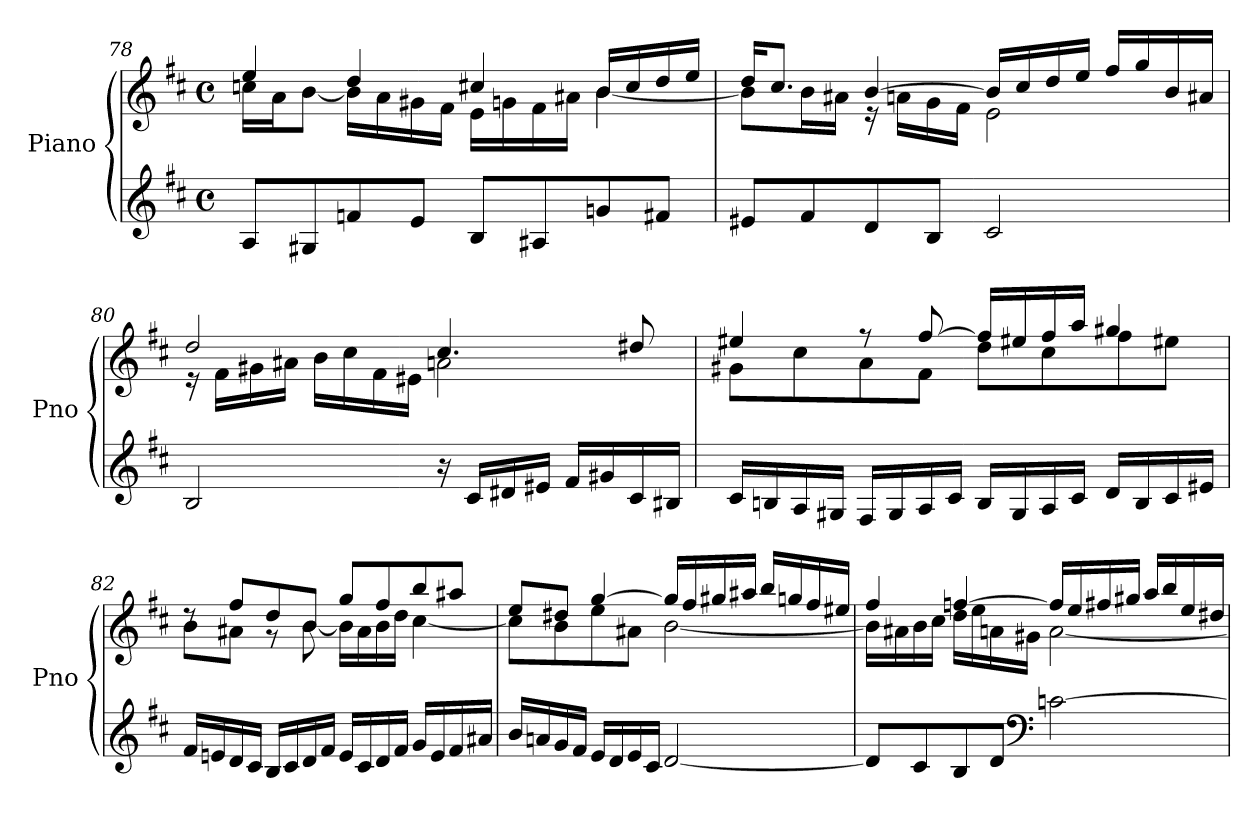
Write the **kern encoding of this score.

**kern	**kern
*part1	*part1
*staff2	*staff1
*I"Piano	*
*I'Pno	*
*clefG2	*clefG2
*k[f#c#]	*k[f#c#]
*M4/4	*M4/4
*met(c)	*met(c)
=78	=78
*	*^
8A/L	4ee/	16ccn\LL
.	.	16a\J
8G#X/	.	[8b\J
8fn/	4dd/	16b\LL]
.	.	16a\
8e/J	.	16g#X\
.	.	16f#\JJ
8B/L	4cc#X/	16e\LL
.	.	16gn\
8A#X/	.	16f#\
.	.	16a#X\JJ
8gn/	16b/LL	[4b\
.	16cc#/	.
8f#X/J	16dd/	.
.	16ee/JJ	.
!!LO:LB:g=z	!!
=79	=79	=79
8e#X/L	16dd/KL	8b\L]
.	8.cc#/J	.
8f#/	.	16b\L
.	.	16a#X\JJ
8d/	[4b/	16r
.	.	16an\LL
8B/J	.	16g\
.	.	16f#\JJ
2c#/	16b/LL]	2e\
.	16cc#/	.
.	16dd/	.
.	16ee/JJ	.
.	16ff#/LL	.
.	16gg/	.
.	16b/	.
.	16a#X/JJ	.
=80	=80	=80
2B/	2dd/	16r
.	.	16f#\LL
.	.	16g#X\
.	.	16a#X\JJ
.	.	16b\LL
.	.	16cc#\
.	.	16f#\
.	.	16e#X\JJ
16r	4.cc#/	2an\
16c#/LL	.	.
16d#X/	.	.
16e#X/JJ	.	.
16f#/LL	.	.
16g#X/	.	.
16c#/	8dd#X/	.
16B#X/JJ	.	.
!!LO:LB:g=z	!!
=81	=81	=81
16c#/LL	4ee#X/	8g#X\L
16Bn/	.	.
16A/	.	8cc#\
16G#X/JJ	.	.
16F#/LL	8r	8a\
16G#/	.	.
16A/	[8ff#/	8f#\J
16c#/JJ	.	.
16B/LL	16ff#/LL]	8dd\L
16G#/	16ee#X/	.
16A/	16ff#/	8cc#\
16c#/JJ	16aa/JJ	.
16d/LL	4gg#X/	8ff#\
16B/	.	.
16c#/	.	8ee#X\J
16e#X/JJ	.	.
=82	=82	=82
16f#/LL	8rdd	8b\L
16en/	.	.
16d/	8ff#/L	8a#X\J
16c#/JJ	.	.
16B/LL	8dd/	8r
16c#/	.	.
16d/	8b/J	[8b\
16f#/JJ	.	.
16e/LL	8gg/L	16b\LL]
16c#/	.	16a#\
16d/	8ff#/	16b\
16f#/JJ	.	16dd\JJ
16g/LL	8bb/	[4cc#\
16e/	.	.
16f#/	8aa#X/J	.
16a#X/JJ	.	.
!!LO:PB:g=z	!!
=83	=83	=83
16b/LL	8ee/L	8cc#\L]
16an/	.	.
16g/	8dd#X/J	8b\
16f#/JJ	.	.
16e/LL	[4gg/	8ee\
16d/	.	.
16e/	.	8a#X\J
16c#/JJ	.	.
[2d/	16gg/LL]	[2b\
.	16ff#/	.
.	16gg#X/	.
.	16aa#X/JJ	.
.	16bb/LL	.
.	16ggn/	.
.	16ff#/	.
.	16ee#X/JJ	.
=84	=84	=84
8d/L]	4ff#/	16b\LL]
.	.	16a#X\
8c#/	.	16b\
.	.	16cc#\JJ
8B/	[4ffn/	16dd\LL
.	.	16ee\
8d/J	.	16an\
.	.	16g#X\JJ
*clefF4	*	*
[2cn\	16ff/LL]	[2a\
.	16ee/	.
.	16ff#X/	.
.	16gg#X/JJ	.
.	16aa/LL	.
.	16bb/	.
.	16ee/	.
.	16dd#X/JJ	.
*	*v	*v
=	=
*-	*-
